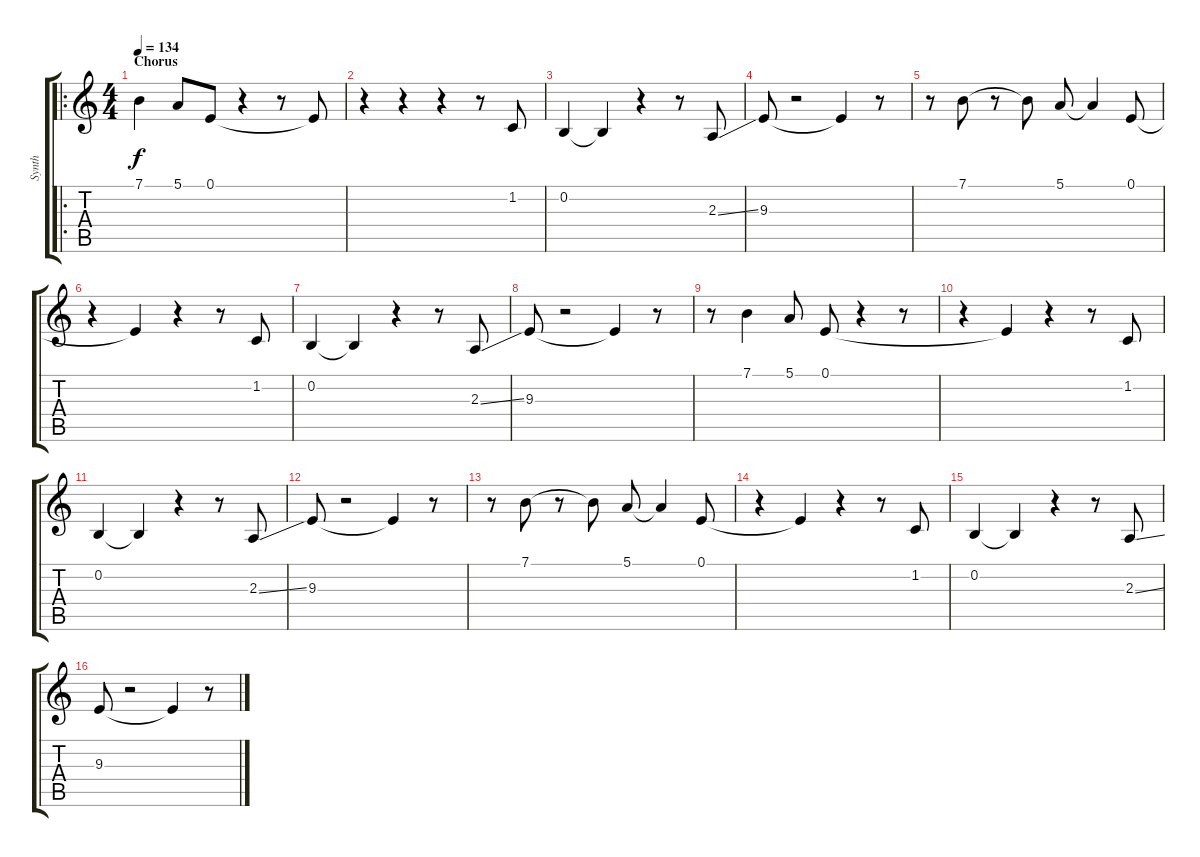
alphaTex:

\track ("Synth" "Synth") {instrument synthvoice}
\staff {score tabs}
\tuning (E4 B3 G3 D3 A2 E2) {hide}
\ro
\ts (4 4)
\section ("" "Chorus")
\tempo 134
\clef g2
\ks c
7.1.4{dy f} 5.1.8 0.1.8 r.4 r.8 0.1{t}.8 |
r.4 r.4 r.4 r.8 1.2.8 |
0.2.4 0.2{t}.4 r.4 r.8 2.3{ss}.8 |
9.3.8 r.2 9.3{t}.4 r.8 |
r.8 7.1.8 r.8 7.1{t}.8 5.1.8 5.1{t}.4 0.1.8 |
r.4 0.1{t}.4 r.4 r.8 1.2.8 |
0.2.4 0.2{t}.4 r.4 r.8 2.3{ss}.8 |
9.3.8 r.2 9.3{t}.4 r.8 |
r.8 7.1.4 5.1.8 0.1.8 r.4 r.8 |
r.4 0.1{t}.4 r.4 r.8 1.2.8 |
0.2.4 0.2{t}.4 r.4 r.8 2.3{ss}.8 |
9.3.8 r.2 9.3{t}.4 r.8 |
r.8 7.1.8 r.8 7.1{t}.8 5.1.8 5.1{t}.4 0.1.8 |
r.4 0.1{t}.4 r.4 r.8 1.2.8 |
0.2.4 0.2{t}.4 r.4 r.8 2.3{ss}.8 |
9.3.8 r.2 9.3{t}.4 r.8
